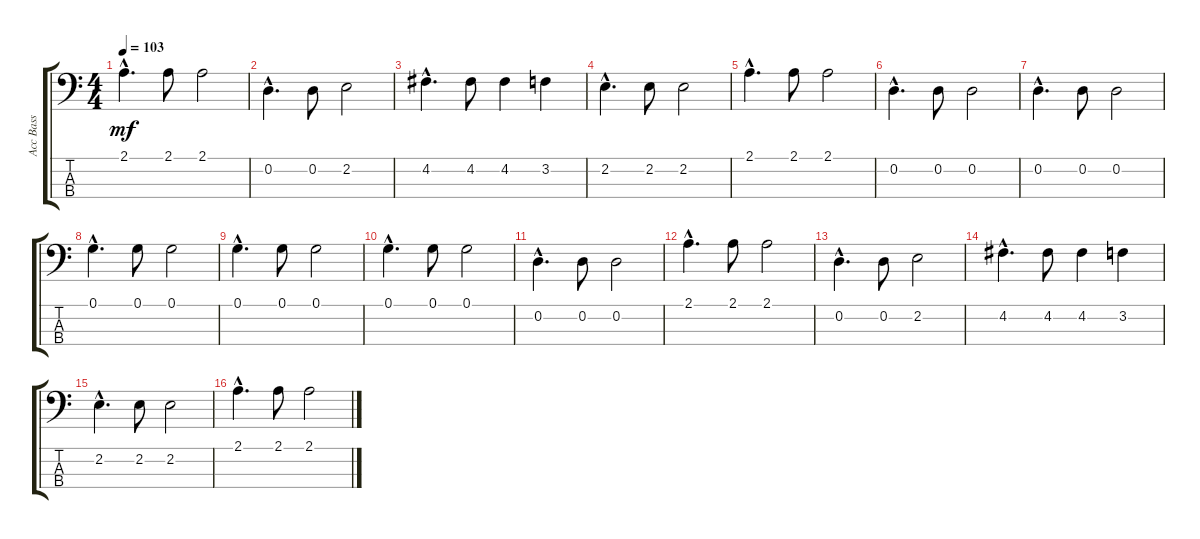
\track ("Acc Bass" "Acc Bass") {instrument acousticbass}
\staff {score tabs}
\tuning (G2 D2 A1 E1) {hide}
\ts (4 4)
\tempo 103
\clef f4
\ks c
2.1{hac}.4{d dy mf} 2.1.8 2.1.2 |
0.2{hac}.4{d} 0.2.8 2.2.2 |
4.2{hac}.4{d} 4.2.8 4.2.4 3.2.4 |
2.2{hac}.4{d} 2.2.8 2.2.2 |
2.1{hac}.4{d} 2.1.8 2.1.2 |
0.2{hac}.4{d} 0.2.8 0.2.2 |
0.2{hac}.4{d} 0.2.8 0.2.2 |
0.1{hac}.4{d} 0.1.8 0.1.2 |
0.1{hac}.4{d} 0.1.8 0.1.2 |
0.1{hac}.4{d} 0.1.8 0.1.2 |
0.2{hac}.4{d} 0.2.8 0.2.2 |
2.1{hac}.4{d} 2.1.8 2.1.2 |
0.2{hac}.4{d} 0.2.8 2.2.2 |
4.2{hac}.4{d} 4.2.8 4.2.4 3.2.4 |
2.2{hac}.4{d} 2.2.8 2.2.2 |
2.1{hac}.4{d} 2.1.8 2.1.2
